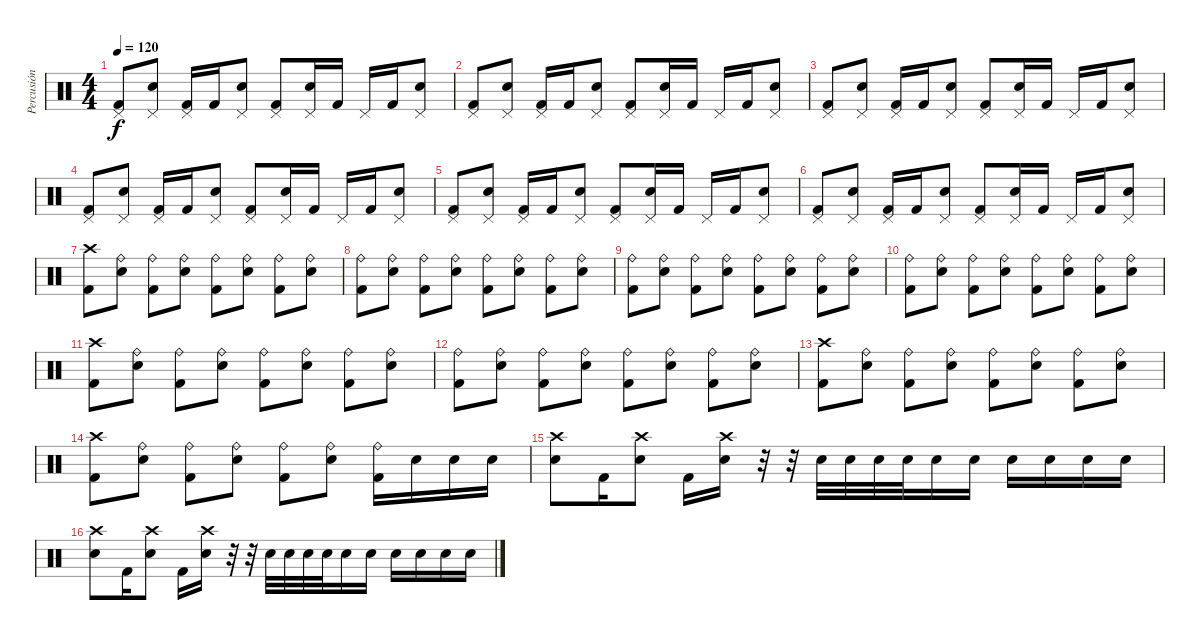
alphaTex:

\track ("Percusión" "Percusión") {instrument percussion}
\staff {score}
\articulation defaults
\ts (4 4)
\tempo 120
\clef neutral
\ks c
("Pedal Hi-Hat (hit)" "Kick (hit) 2").8{dy f} ("Pedal Hi-Hat (hit)" "Snare (hit) 2").8 ("Pedal Hi-Hat (hit)" "Kick (hit) 2").16 "Kick (hit) 2".16 ("Pedal Hi-Hat (hit)" "Snare (hit) 2").8 ("Pedal Hi-Hat (hit)" "Kick (hit) 2").8 ("Pedal Hi-Hat (hit)" "Snare (hit) 2").16 "Kick (hit) 2".16 "Pedal Hi-Hat (hit)".16 "Kick (hit) 2".16 ("Pedal Hi-Hat (hit)" "Snare (hit) 2").8 |
("Pedal Hi-Hat (hit)" "Kick (hit) 2").8 ("Pedal Hi-Hat (hit)" "Snare (hit) 2").8 ("Pedal Hi-Hat (hit)" "Kick (hit) 2").16 "Kick (hit) 2".16 ("Pedal Hi-Hat (hit)" "Snare (hit) 2").8 ("Pedal Hi-Hat (hit)" "Kick (hit) 2").8 ("Pedal Hi-Hat (hit)" "Snare (hit) 2").16 "Kick (hit) 2".16 "Pedal Hi-Hat (hit)".16 "Kick (hit) 2".16 ("Pedal Hi-Hat (hit)" "Snare (hit) 2").8 |
("Pedal Hi-Hat (hit)" "Kick (hit) 2").8 ("Pedal Hi-Hat (hit)" "Snare (hit) 2").8 ("Pedal Hi-Hat (hit)" "Kick (hit) 2").16 "Kick (hit) 2".16 ("Pedal Hi-Hat (hit)" "Snare (hit) 2").8 ("Pedal Hi-Hat (hit)" "Kick (hit) 2").8 ("Pedal Hi-Hat (hit)" "Snare (hit) 2").16 "Kick (hit) 2".16 "Pedal Hi-Hat (hit)".16 "Kick (hit) 2".16 ("Pedal Hi-Hat (hit)" "Snare (hit) 2").8 |
("Pedal Hi-Hat (hit)" "Kick (hit) 2").8 ("Pedal Hi-Hat (hit)" "Snare (hit) 2").8 ("Pedal Hi-Hat (hit)" "Kick (hit) 2").16 "Kick (hit) 2".16 ("Pedal Hi-Hat (hit)" "Snare (hit) 2").8 ("Pedal Hi-Hat (hit)" "Kick (hit) 2").8 ("Pedal Hi-Hat (hit)" "Snare (hit) 2").16 "Kick (hit) 2".16 "Pedal Hi-Hat (hit)".16 "Kick (hit) 2".16 ("Pedal Hi-Hat (hit)" "Snare (hit) 2").8 |
("Pedal Hi-Hat (hit)" "Kick (hit) 2").8 ("Pedal Hi-Hat (hit)" "Snare (hit) 2").8 ("Pedal Hi-Hat (hit)" "Kick (hit) 2").16 "Kick (hit) 2".16 ("Pedal Hi-Hat (hit)" "Snare (hit) 2").8 ("Pedal Hi-Hat (hit)" "Kick (hit) 2").8 ("Pedal Hi-Hat (hit)" "Snare (hit) 2").16 "Kick (hit) 2".16 "Pedal Hi-Hat (hit)".16 "Kick (hit) 2".16 ("Pedal Hi-Hat (hit)" "Snare (hit) 2").8 |
("Pedal Hi-Hat (hit)" "Kick (hit) 2").8 ("Pedal Hi-Hat (hit)" "Snare (hit) 2").8 ("Pedal Hi-Hat (hit)" "Kick (hit) 2").16 "Kick (hit) 2".16 ("Pedal Hi-Hat (hit)" "Snare (hit) 2").8 ("Pedal Hi-Hat (hit)" "Kick (hit) 2").8 ("Pedal Hi-Hat (hit)" "Snare (hit) 2").16 "Kick (hit) 2".16 "Pedal Hi-Hat (hit)".16 "Kick (hit) 2".16 ("Pedal Hi-Hat (hit)" "Snare (hit) 2").8 |
("Crash high (hit)" "Kick (hit) 2").8 ("Ride (bell)" "Snare (hit) 2").8 ("Ride (bell)" "Kick (hit) 2").8 ("Ride (bell)" "Snare (hit) 2").8 ("Ride (bell)" "Kick (hit) 2").8 ("Ride (bell)" "Snare (hit) 2").8 ("Ride (bell)" "Kick (hit) 2").8 ("Ride (bell)" "Snare (hit) 2").8 |
("Ride (bell)" "Kick (hit) 2").8 ("Ride (bell)" "Snare (hit) 2").8 ("Ride (bell)" "Kick (hit) 2").8 ("Ride (bell)" "Snare (hit) 2").8 ("Ride (bell)" "Kick (hit) 2").8 ("Ride (bell)" "Snare (hit) 2").8 ("Ride (bell)" "Kick (hit) 2").8 ("Ride (bell)" "Snare (hit) 2").8 |
("Ride (bell)" "Kick (hit) 2").8 ("Ride (bell)" "Snare (hit) 2").8 ("Ride (bell)" "Kick (hit) 2").8 ("Ride (bell)" "Snare (hit) 2").8 ("Ride (bell)" "Kick (hit) 2").8 ("Ride (bell)" "Snare (hit) 2").8 ("Ride (bell)" "Kick (hit) 2").8 ("Ride (bell)" "Snare (hit) 2").8 |
("Ride (bell)" "Kick (hit) 2").8 ("Ride (bell)" "Snare (hit) 2").8 ("Ride (bell)" "Kick (hit) 2").8 ("Ride (bell)" "Snare (hit) 2").8 ("Ride (bell)" "Kick (hit) 2").8 ("Ride (bell)" "Snare (hit) 2").8 ("Ride (bell)" "Kick (hit) 2").8 ("Ride (bell)" "Snare (hit) 2").8 |
("Crash high (hit)" "Kick (hit) 2").8 ("Ride (bell)" "Snare (hit) 2").8 ("Ride (bell)" "Kick (hit) 2").8 ("Ride (bell)" "Snare (hit) 2").8 ("Ride (bell)" "Kick (hit) 2").8 ("Ride (bell)" "Snare (hit) 2").8 ("Ride (bell)" "Kick (hit) 2").8 ("Ride (bell)" "Snare (hit) 2").8 |
("Ride (bell)" "Kick (hit) 2").8 ("Ride (bell)" "Snare (hit) 2").8 ("Ride (bell)" "Kick (hit) 2").8 ("Ride (bell)" "Snare (hit) 2").8 ("Ride (bell)" "Kick (hit) 2").8 ("Ride (bell)" "Snare (hit) 2").8 ("Ride (bell)" "Kick (hit) 2").8 ("Ride (bell)" "Snare (hit) 2").8 |
("Crash high (hit)" "Kick (hit) 2").8 ("Ride (bell)" "Snare (hit) 2").8 ("Ride (bell)" "Kick (hit) 2").8 ("Ride (bell)" "Snare (hit) 2").8 ("Ride (bell)" "Kick (hit) 2").8 ("Ride (bell)" "Snare (hit) 2").8 ("Ride (bell)" "Kick (hit) 2").8 ("Ride (bell)" "Snare (hit) 2").8 |
("Crash high (hit)" "Kick (hit) 2").8 ("Ride (bell)" "Snare (hit) 2").8 ("Ride (bell)" "Kick (hit) 2").8 ("Ride (bell)" "Snare (hit) 2").8 ("Ride (bell)" "Kick (hit) 2").8 ("Ride (bell)" "Snare (hit) 2").8 ("Ride (bell)" "Kick (hit) 2").16 "Snare (hit) 2".16 "Snare (hit) 2".16 "Snare (hit) 2".16 |
("Snare (hit) 2" "Crash high (hit)").8 "Kick (hit) 2".16 ("Snare (hit) 2" "Crash high (hit)").8 "Kick (hit) 2".16 ("Snare (hit) 2" "Crash high (hit)").16 r.32 r.32 "Snare (hit) 2".32 "Snare (hit) 2".32 "Snare (hit) 2".32 "Snare (hit) 2".32 "Snare (hit) 2".16 "Snare (hit) 2".16 "Snare (hit) 2".16 "Snare (hit) 2".16 "Snare (hit) 2".16 "Snare (hit) 2".16 |
("Snare (hit) 2" "Crash high (hit)").8 "Kick (hit) 2".16 ("Snare (hit) 2" "Crash high (hit)").8 "Kick (hit) 2".16 ("Snare (hit) 2" "Crash high (hit)").16 r.32 r.32 "Snare (hit) 2".32 "Snare (hit) 2".32 "Snare (hit) 2".32 "Snare (hit) 2".32 "Snare (hit) 2".16 "Snare (hit) 2".16 "Snare (hit) 2".16 "Snare (hit) 2".16 "Snare (hit) 2".16 "Snare (hit) 2".16
